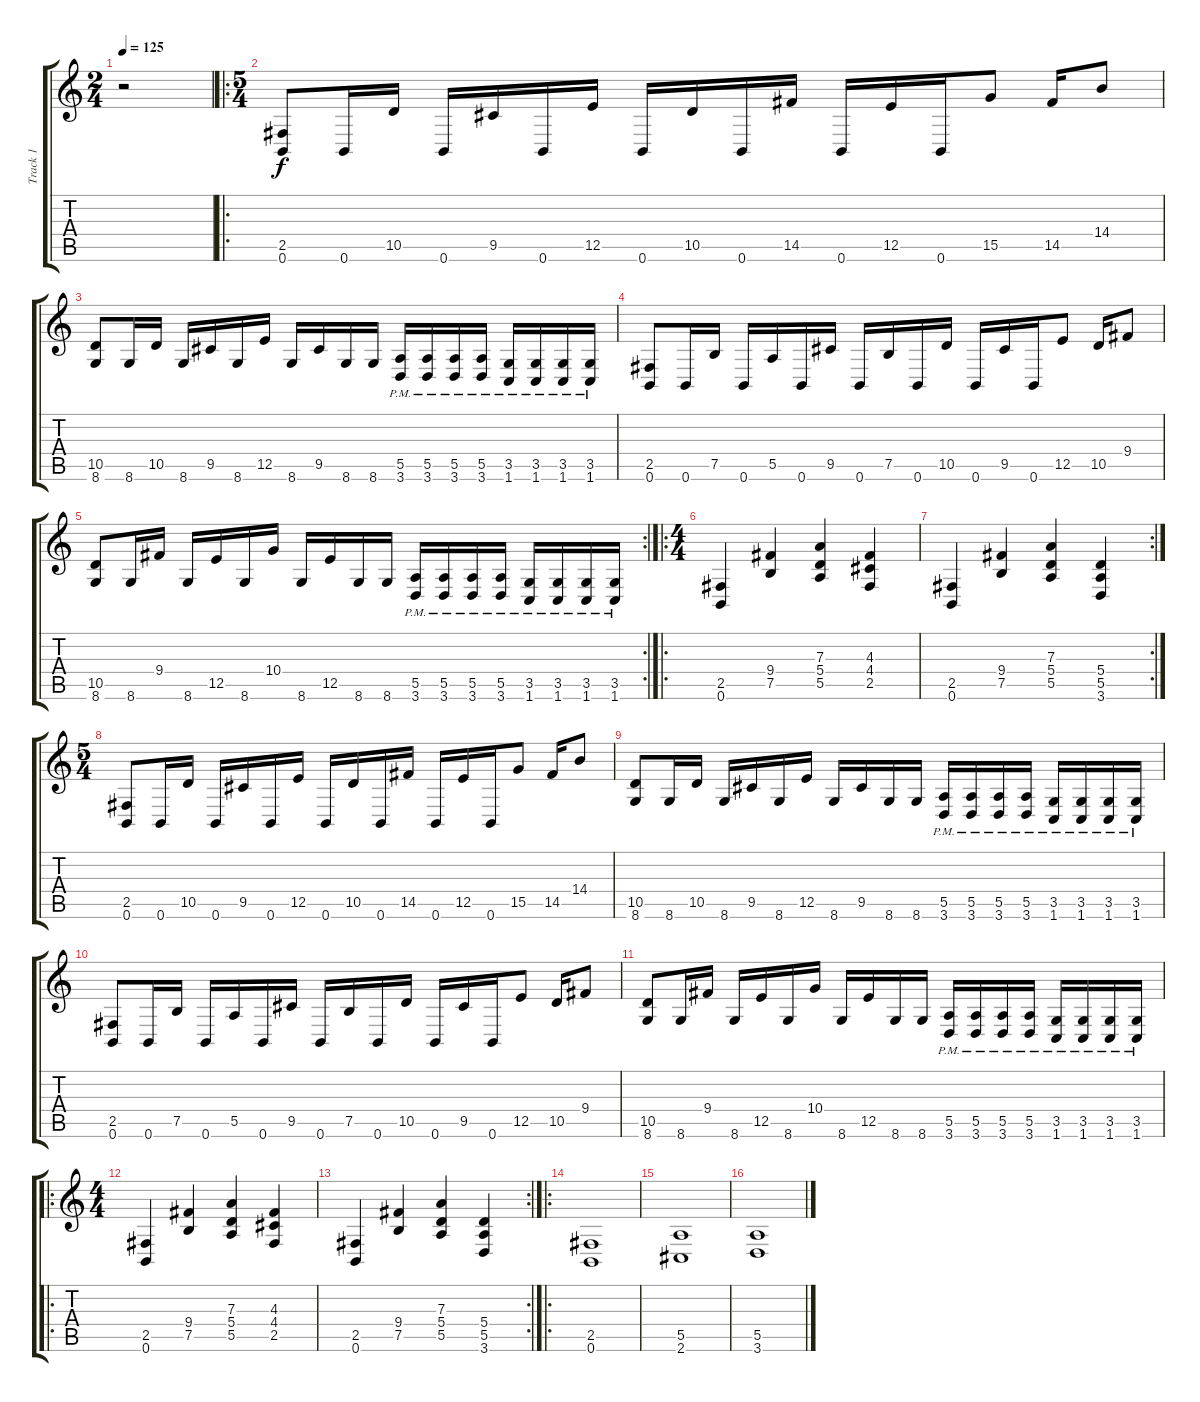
\track ("Track 1" "Track 1") {instrument distortionguitar}
\staff {score tabs}
\tuning (B3 Gb3 D3 A2 E2 B1) {hide}
\ts (2 4)
\tempo 125
\clef g2
\ks c
r.2{dy f instrument distortionguitar} |
\ro
\ts (5 4)
(2.5 0.6).8 0.6.16 10.5.16 0.6.16 9.5.16 0.6.16 12.5.16 0.6.16 10.5.16 0.6.16 14.5.16 0.6.16 12.5.16 0.6.16 15.5.8 14.5.16 14.4.8 |
(10.5 8.6).8 8.6.16 10.5.16 8.6.16 9.5.16 8.6.16 12.5.16 8.6.16 9.5.16 8.6.16 8.6.16 (5.5{pm} 3.6{pm}).16 (5.5{pm} 3.6{pm}).16 (5.5{pm} 3.6{pm}).16 (5.5{pm} 3.6{pm}).16 (3.5{pm} 1.6{pm}).16 (3.5{pm} 1.6{pm}).16 (3.5{pm} 1.6{pm}).16 (3.5{pm} 1.6{pm}).16 |
(2.5 0.6).8 0.6.16 7.5.16 0.6.16 5.5.16 0.6.16 9.5.16 0.6.16 7.5.16 0.6.16 10.5.16 0.6.16 9.5.16 0.6.16 12.5.8 10.5.16 9.4.8 |
\rc 2
(10.5 8.6).8 8.6.16 9.4.16 8.6.16 12.5.16 8.6.16 10.4.16 8.6.16 12.5.16 8.6.16 8.6.16 (5.5{pm} 3.6{pm}).16 (5.5{pm} 3.6{pm}).16 (5.5{pm} 3.6{pm}).16 (5.5{pm} 3.6{pm}).16 (3.5{pm} 1.6{pm}).16 (3.5{pm} 1.6{pm}).16 (3.5{pm} 1.6{pm}).16 (3.5{pm} 1.6{pm}).16 |
\ro
\ts (4 4)
(2.5 0.6).4 (9.4 7.5).4 (7.3 5.4 5.5).4 (4.3 4.4 2.5).4 |
\rc 2
(2.5 0.6).4 (9.4 7.5).4 (7.3 5.4 5.5).4 (5.4 5.5 3.6).4 |
\ts (5 4)
(2.5 0.6).8 0.6.16 10.5.16 0.6.16 9.5.16 0.6.16 12.5.16 0.6.16 10.5.16 0.6.16 14.5.16 0.6.16 12.5.16 0.6.16 15.5.8 14.5.16 14.4.8 |
(10.5 8.6).8 8.6.16 10.5.16 8.6.16 9.5.16 8.6.16 12.5.16 8.6.16 9.5.16 8.6.16 8.6.16 (5.5{pm} 3.6{pm}).16 (5.5{pm} 3.6{pm}).16 (5.5{pm} 3.6{pm}).16 (5.5{pm} 3.6{pm}).16 (3.5{pm} 1.6{pm}).16 (3.5{pm} 1.6{pm}).16 (3.5{pm} 1.6{pm}).16 (3.5{pm} 1.6{pm}).16 |
(2.5 0.6).8 0.6.16 7.5.16 0.6.16 5.5.16 0.6.16 9.5.16 0.6.16 7.5.16 0.6.16 10.5.16 0.6.16 9.5.16 0.6.16 12.5.8 10.5.16 9.4.8 |
(10.5 8.6).8 8.6.16 9.4.16 8.6.16 12.5.16 8.6.16 10.4.16 8.6.16 12.5.16 8.6.16 8.6.16 (5.5{pm} 3.6{pm}).16 (5.5{pm} 3.6{pm}).16 (5.5{pm} 3.6{pm}).16 (5.5{pm} 3.6{pm}).16 (3.5{pm} 1.6{pm}).16 (3.5{pm} 1.6{pm}).16 (3.5{pm} 1.6{pm}).16 (3.5{pm} 1.6{pm}).16 |
\ro
\ts (4 4)
(2.5 0.6).4 (9.4 7.5).4 (7.3 5.4 5.5).4 (4.3 4.4 2.5).4 |
\rc 2
(2.5 0.6).4 (9.4 7.5).4 (7.3 5.4 5.5).4 (5.4 5.5 3.6).4 |
\ro
(2.5 0.6).1 |
(5.5 2.6).1 |
(5.5 3.6).1
